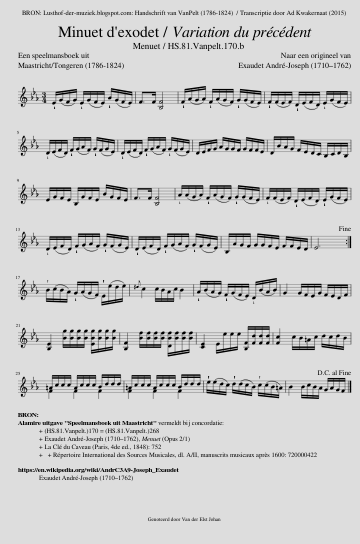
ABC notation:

X:1
%%score ( 1 2 )
L:1/8
Q:1/4=104
M:3/4
I:linebreak $
K:Eb
V:1 treble
V:2 treble
V:1
 !wedge!E/(G/F/G/) !wedge!E/(G/F/E/) !wedge!B/(G/F/E/) | F>F [B,F]4 | !wedge!F/(A/G/A/) !wedge!F/(A/G/F/) !wedge!G/(G/F/E/) | !wedge!F/(F/E/F/) !wedge!D/(E/F/D/) !wedge!E/(G/F/E/) |$ !wedge!D/(E/F/D/) !wedge!F/(G/A/F/) !wedge!G/(F/G/E/) | %5
 !wedge!D/(E/F/D/) !wedge!F/(G/A/F/) !wedge!G/(F/G/E/) | D/E/F/G/ A/G/G/F/ G/F/F/E/ | D/B/A/G/ F/E/D/C/ B,/C/D/B,/ |$ E/G/F/E/ B,/G/F/E/ B/G/F/E/ | F>F [B,F]4 | %10
 !wedge!A/(A/G/A/) !wedge!F/(A/G/F/) !wedge!G/(G/F/E/) | !wedge!F/(F/E/F/) !wedge!D/(E/F/D/) !wedge!E/(G/F/E/) |$ !wedge!D/(E/F/D/) !wedge!F/(G/A/F/) !wedge!G/(F/G/E/) | !wedge!D/(E/F/D/) !wedge!F/(G/A/F/) !wedge!G/(F/G/E/) | B,/A/G/F/ G/G/F/E/ F/F/E/D/ | %15
 E6!fine! :|$ !wedge!B/(c/B/A/) !wedge!G/(A/G/F/) !wedge!E/(e/d/e/) |{^d} c2 c/B/A/c/ B2 | !wedge!A/(B/A/G/) !wedge!F/(G/F/E/) !wedge!D/(B/A/B/) | G2 G/F/E/G/ F/E/D/F/ |$ %20
 [B,E]2 [Bg]/[Bg]/[Bg]/[Bg]/ [EBg]/[Bg]/[Bg]/[Bg]/ | [B,F]2 [Bf]/[Bf]/[Bf]/[Bf]/ [DBf]/[Bf]/[Bf]/[Bf]/ | [CE]2 E/e/e/e/ [B,F]/[Fd]/[Fd]/[Fd]/ | [Fc]2 c/B/=A/c/ d/c/d/B/ |$ F2 F2 F2 | %25
 F2 F2 F2 | !wedge!e/(e/d/c/) !wedge!d/(d/c/B/) !wedge!c/(c/B/=A/) | B2 B/c/B/A/ G/A/G/F/!D.C.! |] %28
V:2
 x6 | x6 | x6 | x6 |$ x6 | %5
 x6 | x6 | x6 |$ x6 | x6 | %10
 x6 | x6 |$ x6 | x6 | x6 | %15
 x6 :|$ x6 | x6 | x6 | x6 |$ %20
 x6 | x6 | x6 | x6 |$ =A/c/c/c/ A/c/c/c/ B/d/d/d/ | %25
 =A/c/c/c/ A/c/c/c/ B/d/d/d/ | x6 | x6 |] %28
